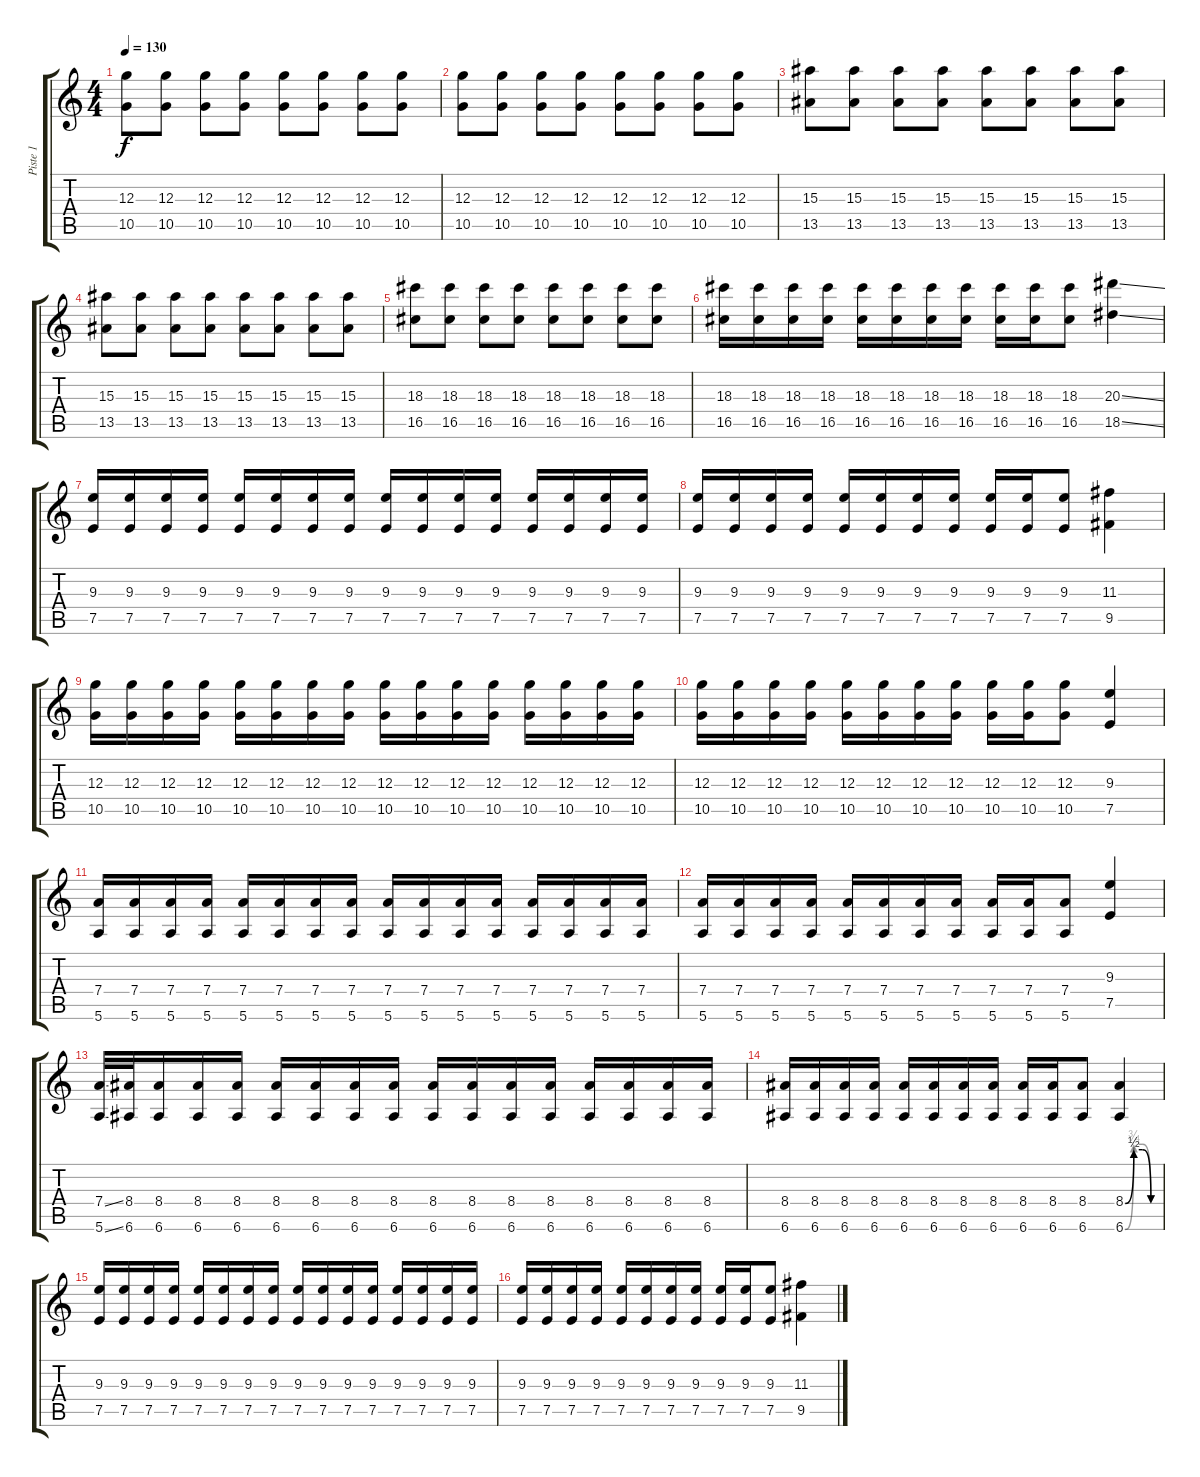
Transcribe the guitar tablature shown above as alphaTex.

\track ("Piste 1" "Piste 1") {instrument distortionguitar}
\staff {score tabs}
\tuning (E4 B3 G3 D3 A2 E2) {hide}
\ts (4 4)
\tempo 130
\clef g2
\ks c
(12.3 10.5).8{dy f} (12.3 10.5).8 (12.3 10.5).8 (12.3 10.5).8 (12.3 10.5).8 (12.3 10.5).8 (12.3 10.5).8 (12.3 10.5).8 |
(12.3 10.5).8 (12.3 10.5).8 (12.3 10.5).8 (12.3 10.5).8 (12.3 10.5).8 (12.3 10.5).8 (12.3 10.5).8 (12.3 10.5).8 |
(15.3 13.5).8 (15.3 13.5).8 (15.3 13.5).8 (15.3 13.5).8 (15.3 13.5).8 (15.3 13.5).8 (15.3 13.5).8 (15.3 13.5).8 |
(15.3 13.5).8 (15.3 13.5).8 (15.3 13.5).8 (15.3 13.5).8 (15.3 13.5).8 (15.3 13.5).8 (15.3 13.5).8 (15.3 13.5).8 |
(18.3 16.5).8 (18.3 16.5).8 (18.3 16.5).8 (18.3 16.5).8 (18.3 16.5).8 (18.3 16.5).8 (18.3 16.5).8 (18.3 16.5).8 |
(18.3 16.5).16 (18.3 16.5).16 (18.3 16.5).16 (18.3 16.5).16 (18.3 16.5).16 (18.3 16.5).16 (18.3 16.5).16 (18.3 16.5).16 (18.3 16.5).16 (18.3 16.5).16 (18.3 16.5).8 (20.3{ss} 18.5{ss}).4 |
(9.3 7.5).16 (9.3 7.5).16 (9.3 7.5).16 (9.3 7.5).16 (9.3 7.5).16 (9.3 7.5).16 (9.3 7.5).16 (9.3 7.5).16 (9.3 7.5).16 (9.3 7.5).16 (9.3 7.5).16 (9.3 7.5).16 (9.3 7.5).16 (9.3 7.5).16 (9.3 7.5).16 (9.3 7.5).16 |
(9.3 7.5).16 (9.3 7.5).16 (9.3 7.5).16 (9.3 7.5).16 (9.3 7.5).16 (9.3 7.5).16 (9.3 7.5).16 (9.3 7.5).16 (9.3 7.5).16 (9.3 7.5).16 (9.3 7.5).8 (11.3 9.5).4 |
(12.3 10.5).16 (12.3 10.5).16 (12.3 10.5).16 (12.3 10.5).16 (12.3 10.5).16 (12.3 10.5).16 (12.3 10.5).16 (12.3 10.5).16 (12.3 10.5).16 (12.3 10.5).16 (12.3 10.5).16 (12.3 10.5).16 (12.3 10.5).16 (12.3 10.5).16 (12.3 10.5).16 (12.3 10.5).16 |
(12.3 10.5).16 (12.3 10.5).16 (12.3 10.5).16 (12.3 10.5).16 (12.3 10.5).16 (12.3 10.5).16 (12.3 10.5).16 (12.3 10.5).16 (12.3 10.5).16 (12.3 10.5).16 (12.3 10.5).8 (9.3 7.5).4 |
(7.4 5.6).16 (7.4 5.6).16 (7.4 5.6).16 (7.4 5.6).16 (7.4 5.6).16 (7.4 5.6).16 (7.4 5.6).16 (7.4 5.6).16 (7.4 5.6).16 (7.4 5.6).16 (7.4 5.6).16 (7.4 5.6).16 (7.4 5.6).16 (7.4 5.6).16 (7.4 5.6).16 (7.4 5.6).16 |
(7.4 5.6).16 (7.4 5.6).16 (7.4 5.6).16 (7.4 5.6).16 (7.4 5.6).16 (7.4 5.6).16 (7.4 5.6).16 (7.4 5.6).16 (7.4 5.6).16 (7.4 5.6).16 (7.4 5.6).8 (9.3 7.5).4 |
(7.4{ss} 5.6{ss}).32 (8.4 6.6).32 (8.4 6.6).16 (8.4 6.6).16 (8.4 6.6).16 (8.4 6.6).16 (8.4 6.6).16 (8.4 6.6).16 (8.4 6.6).16 (8.4 6.6).16 (8.4 6.6).16 (8.4 6.6).16 (8.4 6.6).16 (8.4 6.6).16 (8.4 6.6).16 (8.4 6.6).16 (8.4 6.6).16 |
(8.4 6.6).16 (8.4 6.6).16 (8.4 6.6).16 (8.4 6.6).16 (8.4 6.6).16 (8.4 6.6).16 (8.4 6.6).16 (8.4 6.6).16 (8.4 6.6).16 (8.4 6.6).16 (8.4 6.6).8 (8.4{be (custom 0 0 15 2 30 2 45 0 60 0)} 6.6{be (custom 0 0 15 3 30 3 45 0 60 0)}).4 |
(9.3 7.5).16 (9.3 7.5).16 (9.3 7.5).16 (9.3 7.5).16 (9.3 7.5).16 (9.3 7.5).16 (9.3 7.5).16 (9.3 7.5).16 (9.3 7.5).16 (9.3 7.5).16 (9.3 7.5).16 (9.3 7.5).16 (9.3 7.5).16 (9.3 7.5).16 (9.3 7.5).16 (9.3 7.5).16 |
(9.3 7.5).16 (9.3 7.5).16 (9.3 7.5).16 (9.3 7.5).16 (9.3 7.5).16 (9.3 7.5).16 (9.3 7.5).16 (9.3 7.5).16 (9.3 7.5).16 (9.3 7.5).16 (9.3 7.5).8 (11.3 9.5).4
